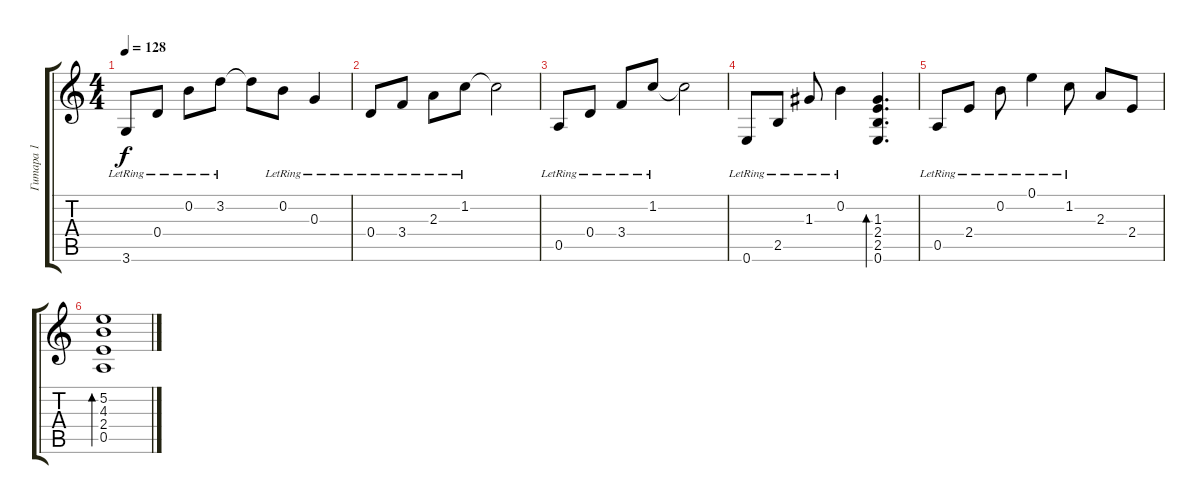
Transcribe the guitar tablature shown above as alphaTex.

\track ("Гитара 1" "Гитара 1") {instrument acousticguitarsteel}
\staff {score tabs}
\tuning (E4 B3 G3 D3 A2 E2) {hide}
\ts (4 4)
\tempo 128
\clef g2
\ks c
3.6{lr}.8{dy f} 0.4{lr}.8 0.2{lr}.8 3.2{lr}.8 3.2{t}.8 0.2{lr}.8 0.3{lr}.4 |
0.4{lr}.8 3.4{lr}.8 2.3{lr}.8 1.2{lr}.8 1.2{t}.2 |
0.5{lr}.8 0.4{lr}.8 3.4{lr}.8 1.2{lr}.8 1.2{t}.2 |
0.6{lr}.8 2.5{lr}.8 1.3{lr}.8 0.2{lr}.4 (1.3 2.4 2.5 0.6).4{d bd 120} |
0.5{lr}.8 2.4{lr}.8 0.2{lr}.8 0.1{lr}.4 1.2{lr}.8 2.3.8 2.4.8 |
(5.2 4.3 2.4 0.5).1{bd 120}
